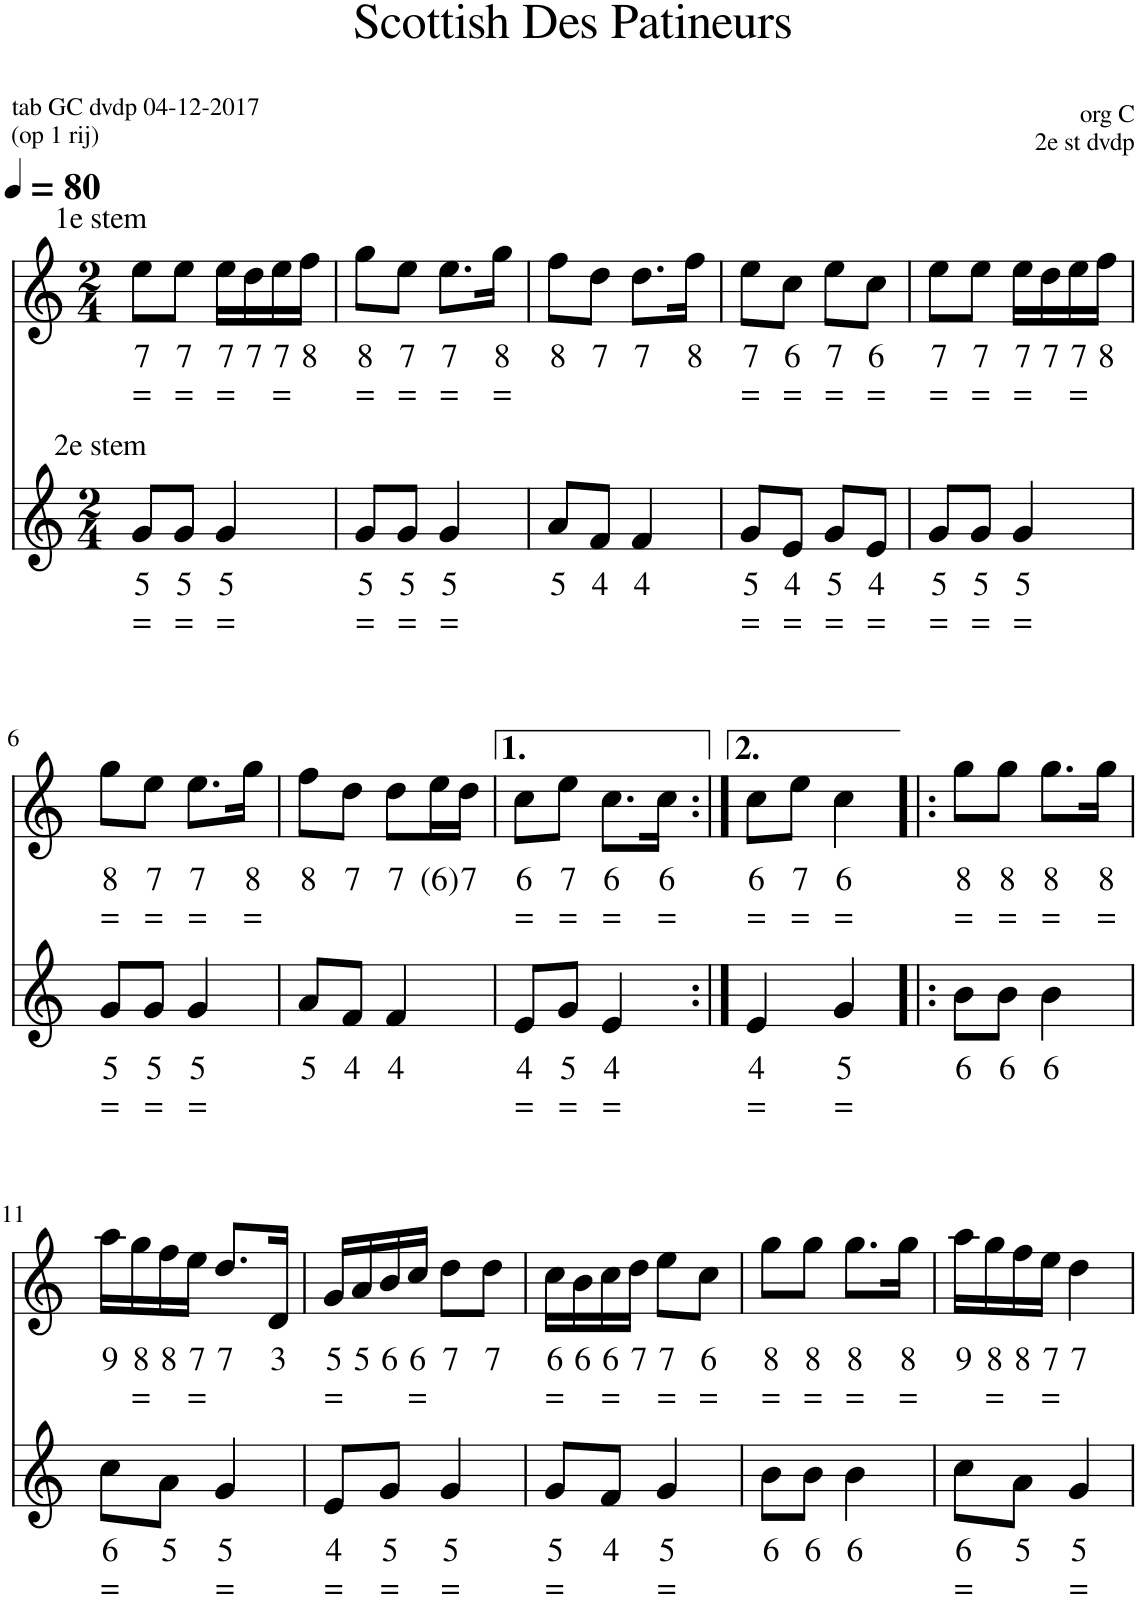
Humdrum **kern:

**kern	**text	**text	**kern	**text	**text
*part2	*part2	*part2	*part1	*part1	*part1
*staff2	*staff2	*staff2	*staff1	*staff1	*staff1
*I"Stem	*	*	*I"Stem	*	*
*clefG2	*	*	*clefG2	*	*
*k[]	*	*	*k[]	*	*
*M2/4	*	*	*M2/4	*	*
*MM80	*	*	*MM80	*	*
=1	=1	=1	=1	=1	=1
!	!	!	!LO:TX:a:t=1e stem	!	!
!LO:TX:a:t=2e stem	!	!	!	!	!
!	!LO:LY:b	!LO:LY:b	!	!LO:LY:b	!LO:LY:b
8g/L	5	=	8ee\L	7	=
!	!LO:LY:b	!LO:LY:b	!	!LO:LY:b	!LO:LY:b
8g/J	5	=	8ee\J	7	=
!	!LO:LY:b	!LO:LY:b	!	!LO:LY:b	!LO:LY:b
4g/	5	=	16ee\LL	7	=
!	!	!	!	!LO:LY:b	!
.	.	.	16dd\	7	.
!	!	!	!	!LO:LY:b	!LO:LY:b
.	.	.	16ee\	7	=
!	!	!	!	!LO:LY:b	!
.	.	.	16ff\JJ	8	.
=2	=2	=2	=2	=2	=2
!	!LO:LY:b	!LO:LY:b	!	!LO:LY:b	!LO:LY:b
8g/L	5	=	8gg\L	8	=
!	!LO:LY:b	!LO:LY:b	!	!LO:LY:b	!LO:LY:b
8g/J	5	=	8ee\J	7	=
!	!LO:LY:b	!LO:LY:b	!	!LO:LY:b	!LO:LY:b
4g/	5	=	8.ee\L	7	=
!	!	!	!	!LO:LY:b	!LO:LY:b
.	.	.	16gg\Jk	8	=
=3	=3	=3	=3	=3	=3
!	!LO:LY:b	!	!	!LO:LY:b	!
8a/L	5	.	8ff\L	8	.
!	!LO:LY:b	!	!	!LO:LY:b	!
8f/J	4	.	8dd\J	7	.
!	!LO:LY:b	!	!	!LO:LY:b	!
4f/	4	.	8.dd\L	7	.
!	!	!	!	!LO:LY:b	!
.	.	.	16ff\Jk	8	.
=4	=4	=4	=4	=4	=4
!	!LO:LY:b	!LO:LY:b	!	!LO:LY:b	!LO:LY:b
8g/L	5	=	8ee\L	7	=
!	!LO:LY:b	!LO:LY:b	!	!LO:LY:b	!LO:LY:b
8e/J	4	=	8cc\J	6	=
!	!LO:LY:b	!LO:LY:b	!	!LO:LY:b	!LO:LY:b
8g/L	5	=	8ee\L	7	=
!	!LO:LY:b	!LO:LY:b	!	!LO:LY:b	!LO:LY:b
8e/J	4	=	8cc\J	6	=
=5	=5	=5	=5	=5	=5
!	!LO:LY:b	!LO:LY:b	!	!LO:LY:b	!LO:LY:b
8g/L	5	=	8ee\L	7	=
!	!LO:LY:b	!LO:LY:b	!	!LO:LY:b	!LO:LY:b
8g/J	5	=	8ee\J	7	=
!	!LO:LY:b	!LO:LY:b	!	!LO:LY:b	!LO:LY:b
4g/	5	=	16ee\LL	7	=
!	!	!	!	!LO:LY:b	!
.	.	.	16dd\	7	.
!	!	!	!	!LO:LY:b	!LO:LY:b
.	.	.	16ee\	7	=
!	!	!	!	!LO:LY:b	!
.	.	.	16ff\JJ	8	.
!!LO:LB:g=z
=6	=6	=6	=6	=6	=6
!	!LO:LY:b	!LO:LY:b	!	!LO:LY:b	!LO:LY:b
8g/L	5	=	8gg\L	8	=
!	!LO:LY:b	!LO:LY:b	!	!LO:LY:b	!LO:LY:b
8g/J	5	=	8ee\J	7	=
!	!LO:LY:b	!LO:LY:b	!	!LO:LY:b	!LO:LY:b
4g/	5	=	8.ee\L	7	=
!	!	!	!	!LO:LY:b	!LO:LY:b
.	.	.	16gg\Jk	8	=
=7	=7	=7	=7	=7	=7
!	!LO:LY:b	!	!	!LO:LY:b	!
8a/L	5	.	8ff\L	8	.
!	!LO:LY:b	!	!	!LO:LY:b	!
8f/J	4	.	8dd\J	7	.
!	!LO:LY:b	!	!	!LO:LY:b	!
4f/	4	.	8dd\L	7	.
!	!	!	!	!LO:LY:b	!
.	.	.	16ee\L	(6)	.
!	!	!	!	!LO:LY:b	!
.	.	.	16dd\JJ	7	.
=8	=8	=8	=8	=8	=8
!	!LO:LY:b	!LO:LY:b	!	!LO:LY:b	!LO:LY:b
8e/L	4	=	8cc\L	6	=
!	!LO:LY:b	!LO:LY:b	!	!LO:LY:b	!LO:LY:b
8g/J	5	=	8ee\J	7	=
!	!LO:LY:b	!LO:LY:b	!	!LO:LY:b	!LO:LY:b
4e/	4	=	8.cc\L	6	=
!	!	!	!	!LO:LY:b	!LO:LY:b
.	.	.	16cc\Jk	6	=
=9:|!	=9:|!	=9:|!	=9:|!	=9:|!	=9:|!
!	!LO:LY:b	!LO:LY:b	!	!LO:LY:b	!LO:LY:b
4e/	4	=	8cc\L	6	=
!	!	!	!	!LO:LY:b	!LO:LY:b
.	.	.	8ee\J	7	=
!	!LO:LY:b	!LO:LY:b	!	!LO:LY:b	!LO:LY:b
4g/	5	=	4cc\	6	=
=10!|:	=10!|:	=10!|:	=10!|:	=10!|:	=10!|:
!	!LO:LY:b	!	!	!LO:LY:b	!LO:LY:b
8b\L	6	.	8gg\L	8	=
!	!LO:LY:b	!	!	!LO:LY:b	!LO:LY:b
8b\J	6	.	8gg\J	8	=
!	!LO:LY:b	!	!	!LO:LY:b	!LO:LY:b
4b\	6	.	8.gg\L	8	=
!	!	!	!	!LO:LY:b	!LO:LY:b
.	.	.	16gg\Jk	8	=
!!LO:LB:g=z
=11	=11	=11	=11	=11	=11
!	!LO:LY:b	!LO:LY:b	!	!LO:LY:b	!
8cc\L	6	=	16aa\LL	9	.
!	!	!	!	!LO:LY:b	!LO:LY:b
.	.	.	16gg\	8	=
!	!LO:LY:b	!	!	!LO:LY:b	!
8a\J	5	.	16ff\	8	.
!	!	!	!	!LO:LY:b	!LO:LY:b
.	.	.	16ee\JJ	7	=
!	!LO:LY:b	!LO:LY:b	!	!LO:LY:b	!
4g/	5	=	8.dd/L	7	.
!	!	!	!	!LO:LY:b	!
.	.	.	16d/Jk	3	.
=12	=12	=12	=12	=12	=12
!	!LO:LY:b	!LO:LY:b	!	!LO:LY:b	!LO:LY:b
8e/L	4	=	16g/LL	5	=
!	!	!	!	!LO:LY:b	!
.	.	.	16a/	5	.
!	!LO:LY:b	!LO:LY:b	!	!LO:LY:b	!
8g/J	5	=	16b/	6	.
!	!	!	!	!LO:LY:b	!LO:LY:b
.	.	.	16cc/JJ	6	=
!	!LO:LY:b	!LO:LY:b	!	!LO:LY:b	!
4g/	5	=	8dd\L	7	.
!	!	!	!	!LO:LY:b	!
.	.	.	8dd\J	7	.
=13	=13	=13	=13	=13	=13
!	!LO:LY:b	!LO:LY:b	!	!LO:LY:b	!LO:LY:b
8g/L	5	=	16cc\LL	6	=
!	!	!	!	!LO:LY:b	!
.	.	.	16b\	6	.
!	!LO:LY:b	!	!	!LO:LY:b	!LO:LY:b
8f/J	4	.	16cc\	6	=
!	!	!	!	!LO:LY:b	!
.	.	.	16dd\JJ	7	.
!	!LO:LY:b	!LO:LY:b	!	!LO:LY:b	!LO:LY:b
4g/	5	=	8ee\L	7	=
!	!	!	!	!LO:LY:b	!LO:LY:b
.	.	.	8cc\J	6	=
=14	=14	=14	=14	=14	=14
!	!LO:LY:b	!	!	!LO:LY:b	!LO:LY:b
8b\L	6	.	8gg\L	8	=
!	!LO:LY:b	!	!	!LO:LY:b	!LO:LY:b
8b\J	6	.	8gg\J	8	=
!	!LO:LY:b	!	!	!LO:LY:b	!LO:LY:b
4b\	6	.	8.gg\L	8	=
!	!	!	!	!LO:LY:b	!LO:LY:b
.	.	.	16gg\Jk	8	=
=15	=15	=15	=15	=15	=15
!	!LO:LY:b	!LO:LY:b	!	!LO:LY:b	!
8cc\L	6	=	16aa\LL	9	.
!	!	!	!	!LO:LY:b	!LO:LY:b
.	.	.	16gg\	8	=
!	!LO:LY:b	!	!	!LO:LY:b	!
8a\J	5	.	16ff\	8	.
!	!	!	!	!LO:LY:b	!LO:LY:b
.	.	.	16ee\JJ	7	=
!	!LO:LY:b	!LO:LY:b	!	!LO:LY:b	!
4g/	5	=	4dd\	7	.
=	=	=	=	=	=
*-	*-	*-	*-	*-	*-
